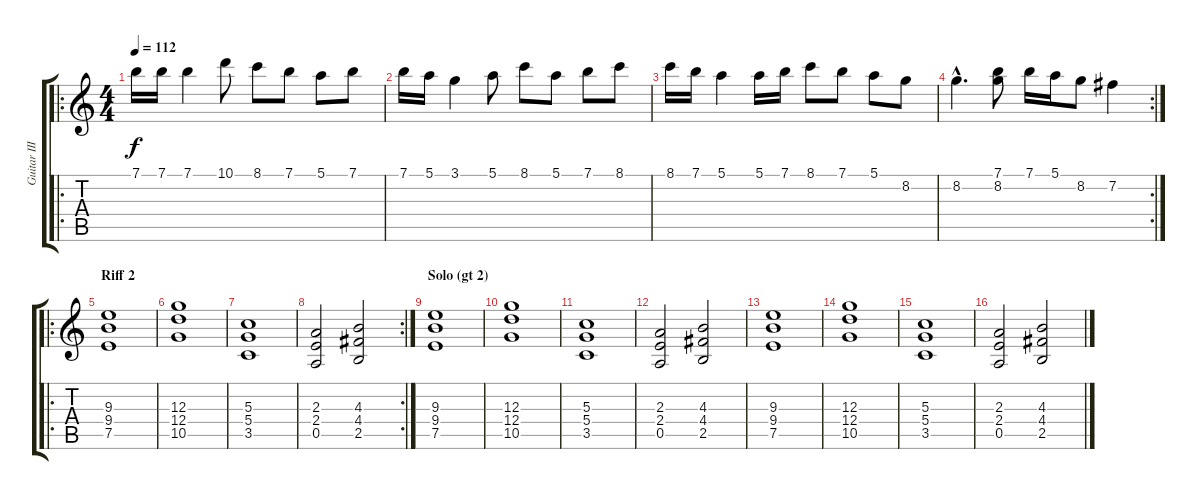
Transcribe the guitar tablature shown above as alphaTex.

\track ("Guitar III" "Guitar III") {instrument distortionguitar}
\staff {score tabs}
\tuning (E4 B3 G3 D3 A2 E2) {hide}
\ro
\ts (4 4)
\tempo 112
\clef g2
\ks c
7.1.16{dy f volume 13} 7.1.16 7.1.4 10.1.8 8.1.8 7.1.8 5.1.8 7.1.8 |
7.1.16 5.1.16 3.1.4 5.1.8 8.1.8 5.1.8 7.1.8 8.1.8 |
8.1.16 7.1.16 5.1.4 5.1.16 7.1.16 8.1.8 7.1.8 5.1.8 8.2.8 |
\rc 2
8.2{hac}.4{d} (7.1 8.2).8 7.1.16 5.1.16 8.2.8 7.2.4 |
\ro
\section ("" "Riff 2")
(9.3 9.4 7.5).1 |
(12.3 12.4 10.5).1 |
(5.3 5.4 3.5).1 |
\rc 2
(2.3 2.4 0.5).2 (4.3 4.4 2.5).2 |
\section ("" "Solo (gt 2)")
(9.3 9.4 7.5).1 |
(12.3 12.4 10.5).1 |
(5.3 5.4 3.5).1 |
(2.3 2.4 0.5).2 (4.3 4.4 2.5).2 |
(9.3 9.4 7.5).1 |
(12.3 12.4 10.5).1 |
(5.3 5.4 3.5).1 |
(2.3 2.4 0.5).2 (4.3 4.4 2.5).2
